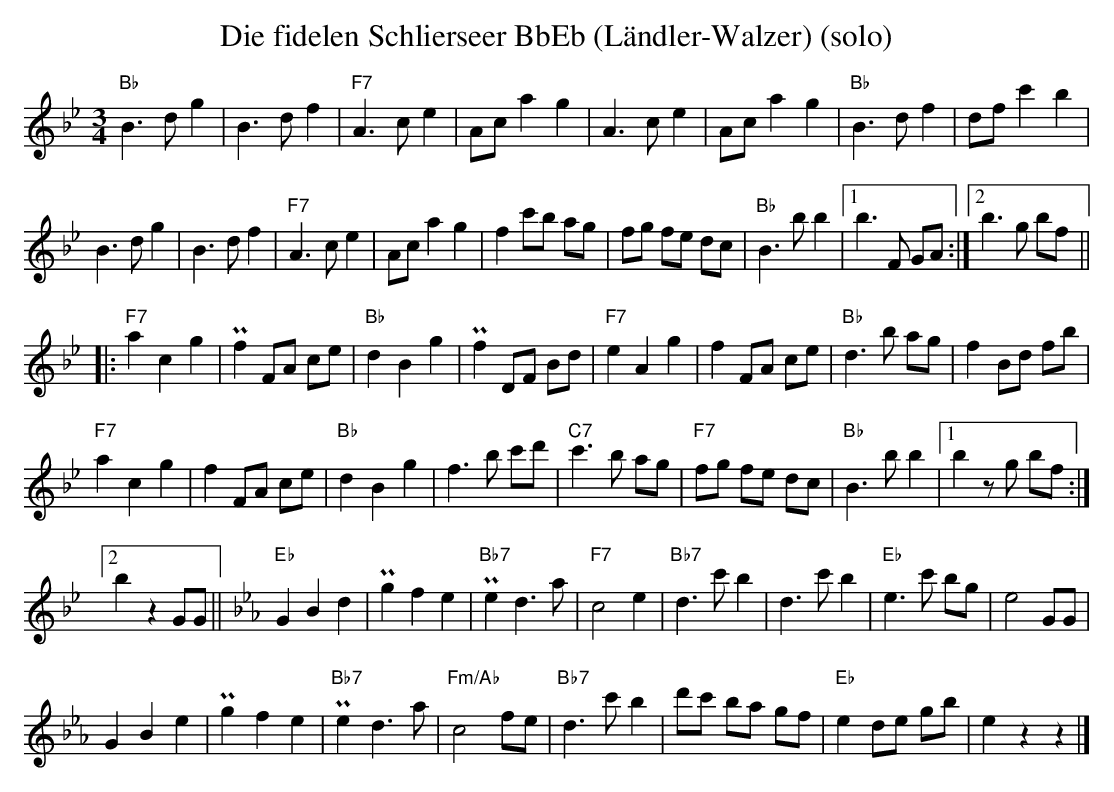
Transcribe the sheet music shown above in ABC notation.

X:1
T: Die fidelen Schlierseer BbEb (Ländler-Walzer) (solo)
M:3/4
L:1/4
K:Bb
"Bb"B>d g | B>d f | "F7"A>c e | A/c/ a g | A>c e | A/c/ a g | "Bb"B>d f | d/f/ c' b |
B>d g | B>d f | "F7"A>c e | A/c/ a g | f c'/b/ a/g/ | f/g/ f/e/ d/c/ | "Bb"B>b b |1 b>F G/A/ :|2 b>g b/f/ ||
|: "F7"acg | Pf F/A/ c/e/ | "Bb"dBg | Pf D/F/ B/d/ | "F7"eAg | f F/A/ c/e/ | "Bb"d>b a/g/ | f B/d/ f/b/ |
"F7"acg | f F/A/ c/e/ | "Bb"dBg | f>b c'/d'/ | "C7"c'>b a/g/ | "F7"f/g/ f/e/ d/c/ | "Bb"B>b b |1 b z/g/ b/f/ :|2
b z G/G/ || [K:Eb] "Eb"GBd | Pgfe | P"Bb7"e d>a | "F7"c2 e | "Bb7"d>c' b | d>c' b | "Eb"e>c' b/g/ | e2 G/G/ |
GBe | Pgfe | "Bb7"Pe d>a | "Fm/Ab"c2 f/e/ | "Bb7"d>c' b | d'/c'/ b/a/ g/f/ | "Eb"e d/e/ g/b/ | e zz |]
